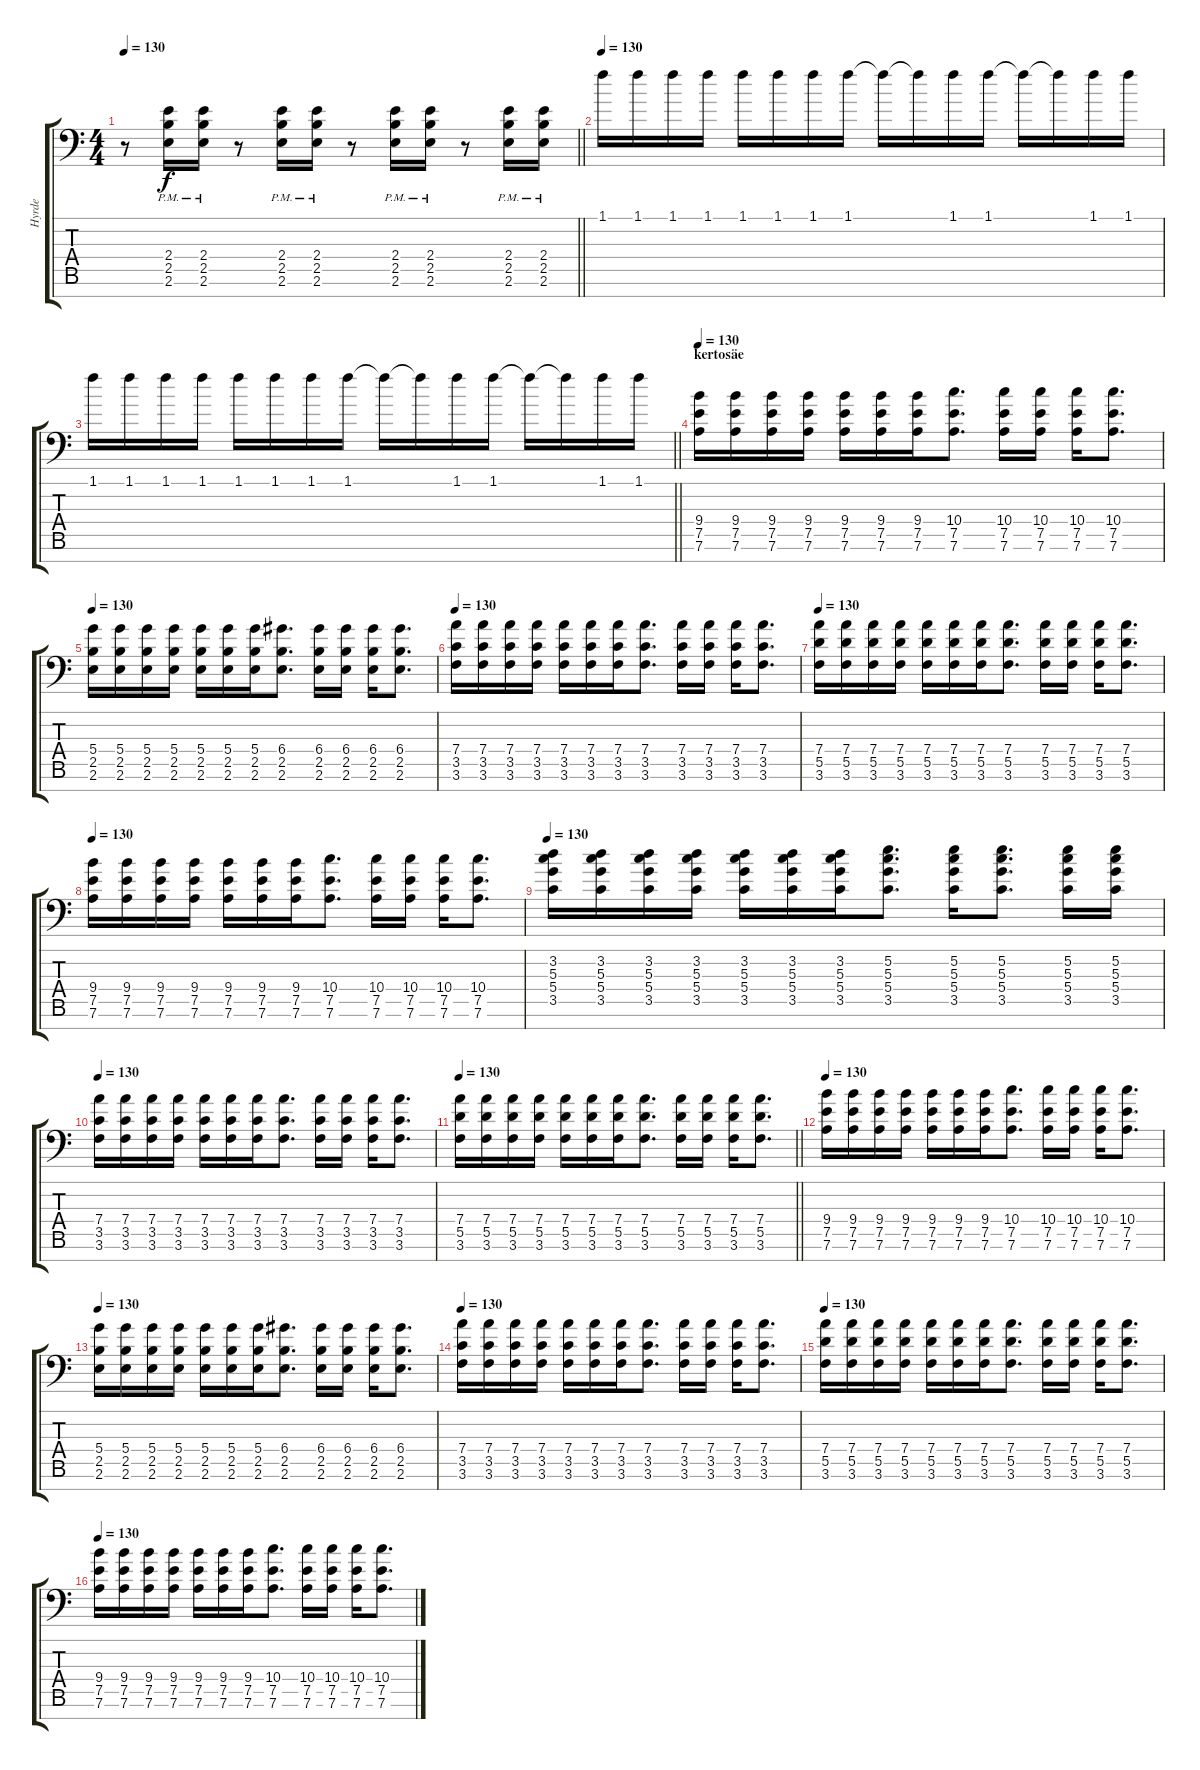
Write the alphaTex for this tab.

\track ("Hyrde" "Hyrde") {instrument distortionguitar}
\staff {score tabs}
\tuning (E4 B3 G3 D3 A2 D2 A1) {hide}
\ts (4 4)
\tempo 130
\clef f4
\barLineRight lightlight
\ks c
r.8{dy f} (2.4{pm} 2.5{pm} 2.6{pm}).16 (2.4{pm} 2.5{pm} 2.6{pm}).16 r.8 (2.4{pm} 2.5{pm} 2.6{pm}).16 (2.4{pm} 2.5{pm} 2.6{pm}).16 r.8 (2.4{pm} 2.5{pm} 2.6{pm}).16 (2.4{pm} 2.5{pm} 2.6{pm}).16 r.8 (2.4{pm} 2.5{pm} 2.6{pm}).16 (2.4{pm} 2.5{pm} 2.6{pm}).16 |
\section ("" "")
\tempo 130
1.1.16 1.1.16 1.1.16 1.1.16 1.1.16 1.1.16 1.1.16 1.1.16 1.1{t}.16 1.1{t}.16 1.1.16 1.1.16 1.1{t}.16 1.1{t}.16 1.1.16 1.1.16 |
\barLineRight lightlight
1.1.16 1.1.16 1.1.16 1.1.16 1.1.16 1.1.16 1.1.16 1.1.16 1.1{t}.16 1.1{t}.16 1.1.16 1.1.16 1.1{t}.16 1.1{t}.16 1.1.16 1.1.16 |
\section ("" "kertosäe")
\tempo 130
(9.4 7.5 7.6).16 (9.4 7.5 7.6).16 (9.4 7.5 7.6).16 (9.4 7.5 7.6).16 (9.4 7.5 7.6).16 (9.4 7.5 7.6).16 (9.4 7.5 7.6).16 (10.4 7.5 7.6).8{d} (10.4 7.5 7.6).16 (10.4 7.5 7.6).16 (10.4 7.5 7.6).16 (10.4 7.5 7.6).8{d} |
\tempo 130
(5.4 2.5 2.6).16 (5.4 2.5 2.6).16 (5.4 2.5 2.6).16 (5.4 2.5 2.6).16 (5.4 2.5 2.6).16 (5.4 2.5 2.6).16 (5.4 2.5 2.6).16 (6.4 2.5 2.6).8{d} (6.4 2.5 2.6).16 (6.4 2.5 2.6).16 (6.4 2.5 2.6).16 (6.4 2.5 2.6).8{d} |
\tempo 130
(7.4 3.5 3.6).16 (7.4 3.5 3.6).16 (7.4 3.5 3.6).16 (7.4 3.5 3.6).16 (7.4 3.5 3.6).16 (7.4 3.5 3.6).16 (7.4 3.5 3.6).16 (7.4 3.5 3.6).8{d} (7.4 3.5 3.6).16 (7.4 3.5 3.6).16 (7.4 3.5 3.6).16 (7.4 3.5 3.6).8{d} |
\tempo 130
(7.4 5.5 3.6).16 (7.4 5.5 3.6).16 (7.4 5.5 3.6).16 (7.4 5.5 3.6).16 (7.4 5.5 3.6).16 (7.4 5.5 3.6).16 (7.4 5.5 3.6).16 (7.4 5.5 3.6).8{d} (7.4 5.5 3.6).16 (7.4 5.5 3.6).16 (7.4 5.5 3.6).16 (7.4 5.5 3.6).8{d} |
\tempo 130
(9.4 7.5 7.6).16 (9.4 7.5 7.6).16 (9.4 7.5 7.6).16 (9.4 7.5 7.6).16 (9.4 7.5 7.6).16 (9.4 7.5 7.6).16 (9.4 7.5 7.6).16 (10.4 7.5 7.6).8{d} (10.4 7.5 7.6).16 (10.4 7.5 7.6).16 (10.4 7.5 7.6).16 (10.4 7.5 7.6).8{d} |
\tempo 130
(3.2 5.3 5.4 3.5).16 (3.2 5.3 5.4 3.5).16 (3.2 5.3 5.4 3.5).16 (3.2 5.3 5.4 3.5).16 (3.2 5.3 5.4 3.5).16 (3.2 5.3 5.4 3.5).16 (3.2 5.3 5.4 3.5).16 (5.2 5.3 5.4 3.5).8{d} (5.2 5.3 5.4 3.5).16 (5.2 5.3 5.4 3.5).8{d} (5.2 5.3 5.4 3.5).16 (5.2 5.3 5.4 3.5).16 |
\tempo 130
(7.4 3.5 3.6).16 (7.4 3.5 3.6).16 (7.4 3.5 3.6).16 (7.4 3.5 3.6).16 (7.4 3.5 3.6).16 (7.4 3.5 3.6).16 (7.4 3.5 3.6).16 (7.4 3.5 3.6).8{d} (7.4 3.5 3.6).16 (7.4 3.5 3.6).16 (7.4 3.5 3.6).16 (7.4 3.5 3.6).8{d} |
\tempo 130
\barLineRight lightlight
(7.4 5.5 3.6).16 (7.4 5.5 3.6).16 (7.4 5.5 3.6).16 (7.4 5.5 3.6).16 (7.4 5.5 3.6).16 (7.4 5.5 3.6).16 (7.4 5.5 3.6).16 (7.4 5.5 3.6).8{d} (7.4 5.5 3.6).16 (7.4 5.5 3.6).16 (7.4 5.5 3.6).16 (7.4 5.5 3.6).8{d} |
\section ("" "")
\tempo 130
(9.4 7.5 7.6).16 (9.4 7.5 7.6).16 (9.4 7.5 7.6).16 (9.4 7.5 7.6).16 (9.4 7.5 7.6).16 (9.4 7.5 7.6).16 (9.4 7.5 7.6).16 (10.4 7.5 7.6).8{d} (10.4 7.5 7.6).16 (10.4 7.5 7.6).16 (10.4 7.5 7.6).16 (10.4 7.5 7.6).8{d} |
\tempo 130
(5.4 2.5 2.6).16 (5.4 2.5 2.6).16 (5.4 2.5 2.6).16 (5.4 2.5 2.6).16 (5.4 2.5 2.6).16 (5.4 2.5 2.6).16 (5.4 2.5 2.6).16 (6.4 2.5 2.6).8{d} (6.4 2.5 2.6).16 (6.4 2.5 2.6).16 (6.4 2.5 2.6).16 (6.4 2.5 2.6).8{d} |
\tempo 130
(7.4 3.5 3.6).16 (7.4 3.5 3.6).16 (7.4 3.5 3.6).16 (7.4 3.5 3.6).16 (7.4 3.5 3.6).16 (7.4 3.5 3.6).16 (7.4 3.5 3.6).16 (7.4 3.5 3.6).8{d} (7.4 3.5 3.6).16 (7.4 3.5 3.6).16 (7.4 3.5 3.6).16 (7.4 3.5 3.6).8{d} |
\tempo 130
(7.4 5.5 3.6).16 (7.4 5.5 3.6).16 (7.4 5.5 3.6).16 (7.4 5.5 3.6).16 (7.4 5.5 3.6).16 (7.4 5.5 3.6).16 (7.4 5.5 3.6).16 (7.4 5.5 3.6).8{d} (7.4 5.5 3.6).16 (7.4 5.5 3.6).16 (7.4 5.5 3.6).16 (7.4 5.5 3.6).8{d} |
\tempo 130
(9.4 7.5 7.6).16 (9.4 7.5 7.6).16 (9.4 7.5 7.6).16 (9.4 7.5 7.6).16 (9.4 7.5 7.6).16 (9.4 7.5 7.6).16 (9.4 7.5 7.6).16 (10.4 7.5 7.6).8{d} (10.4 7.5 7.6).16 (10.4 7.5 7.6).16 (10.4 7.5 7.6).16 (10.4 7.5 7.6).8{d}
